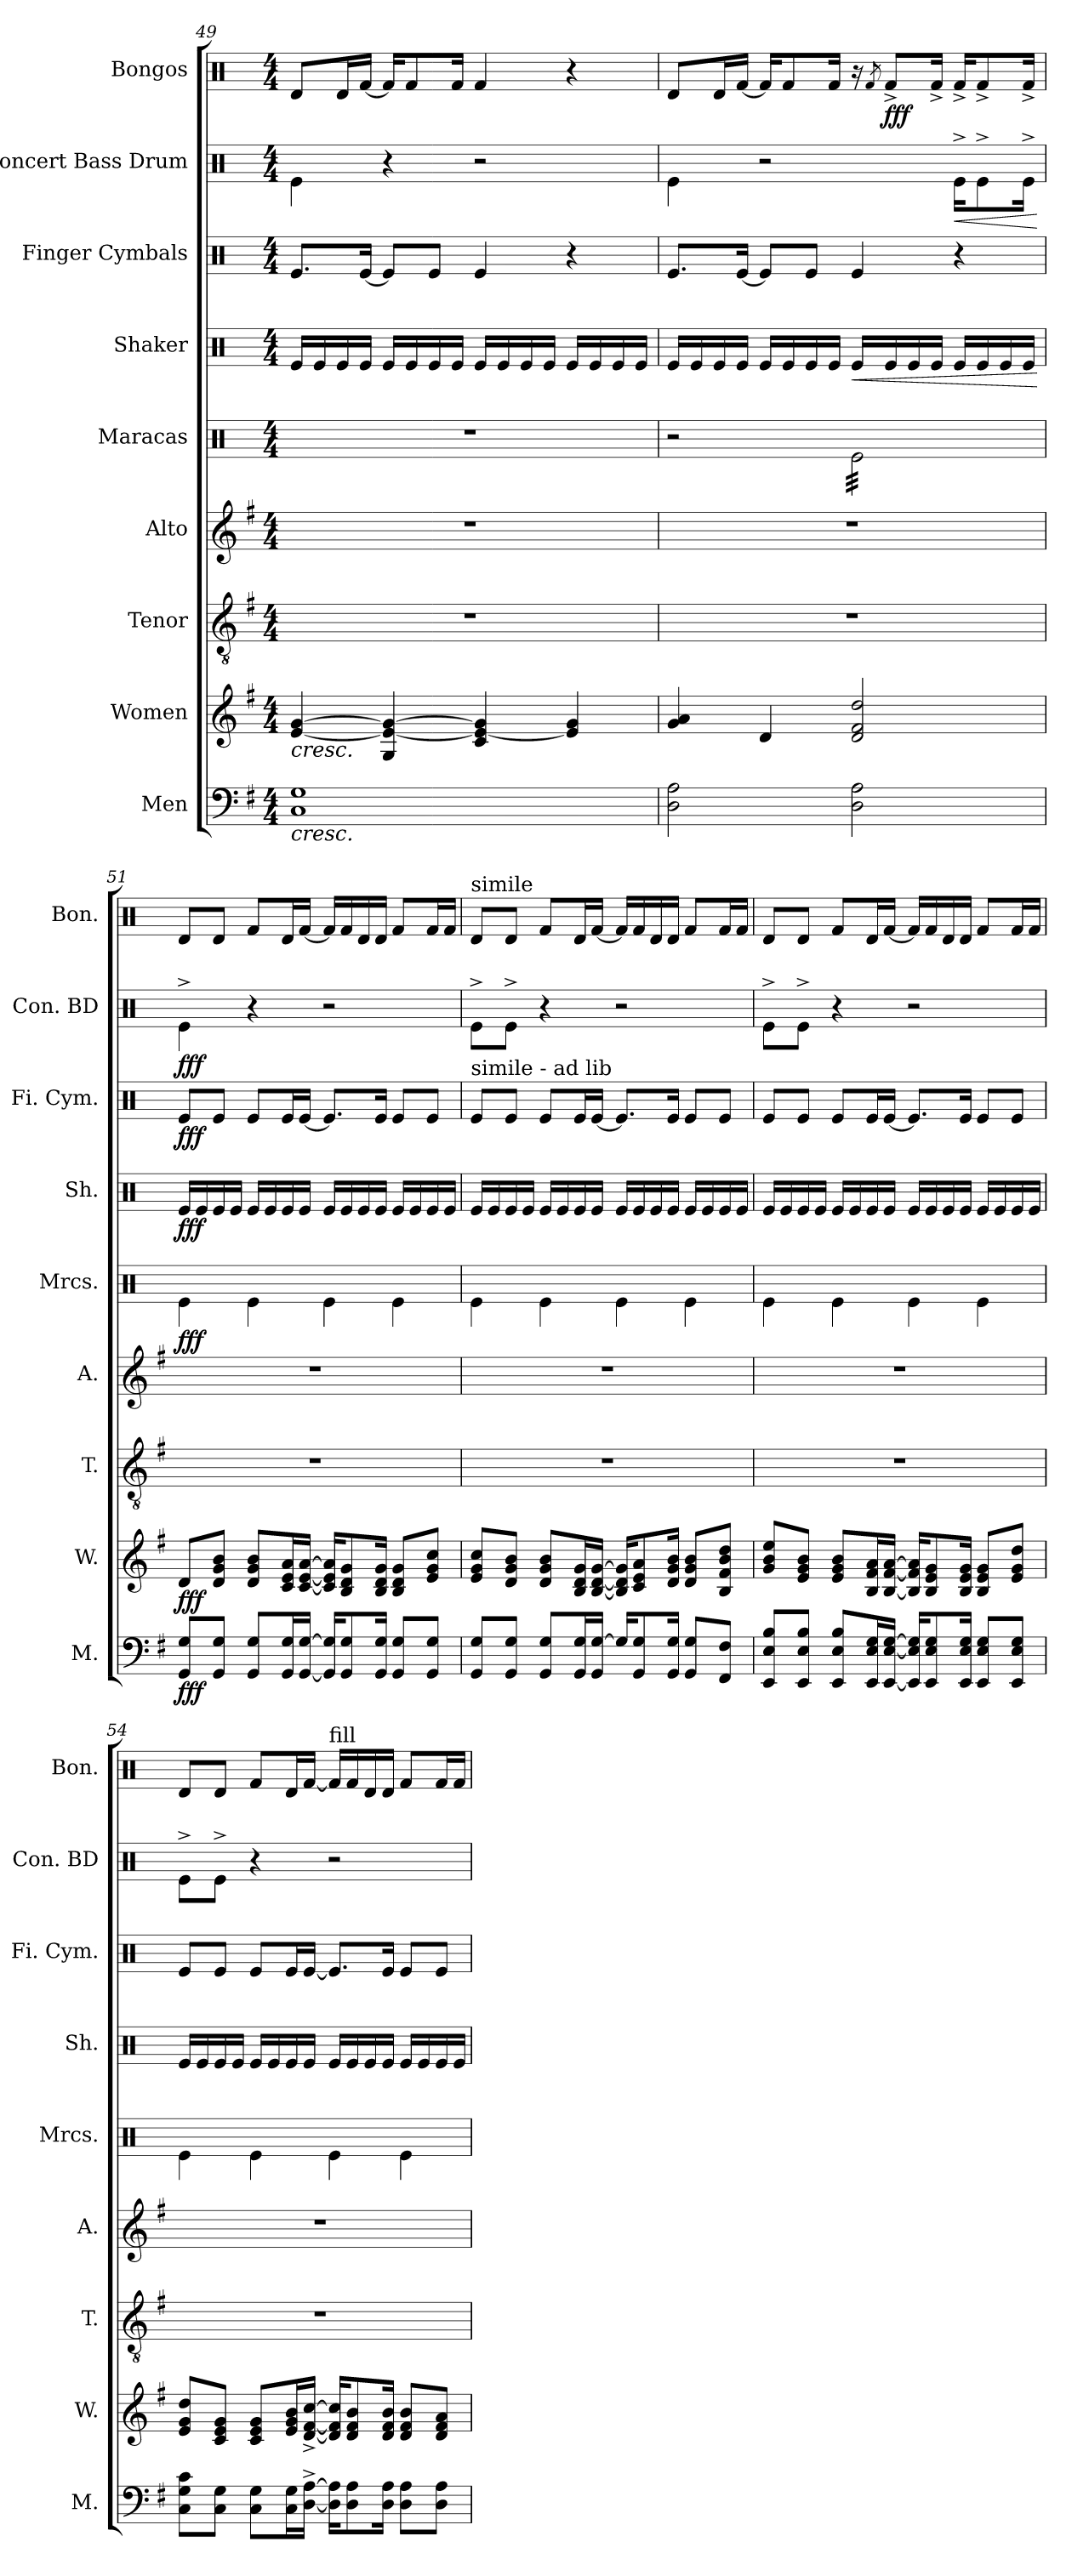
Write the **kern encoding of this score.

**kern	**dynam	**kern	**dynam	**kern	**kern	**kern	**dynam	**kern	**dynam	**kern	**dynam	**kern	**dynam	**kern	**dynam
*part9	*part9	*part8	*part8	*part7	*part6	*part5	*part5	*part4	*part4	*part3	*part3	*part2	*part2	*part1	*part1
*staff9	*staff9	*staff8	*staff8	*staff7	*staff6	*staff5	*staff5	*staff4	*staff4	*staff3	*staff3	*staff2	*staff2	*staff1	*staff1
*I"Men	*	*I"Women	*	*I"Tenor	*I"Alto	*I"Maracas	*	*I"Shaker	*	*I"Finger Cymbals	*	*I"Concert Bass Drum	*	*I"Bongos	*
*I'M.	*	*I'W.	*	*I'T.	*I'A.	*I'Mrcs.	*	*I'Sh.	*	*I'Fi. Cym.	*	*I'Con. BD	*	*I'Bon.	*
*clefF4	*	*clefG2	*	*clefGv2	*clefG2	*clefX	*	*clefX	*	*clefX	*	*clefX	*	*clefX	*
*k[f#]	*	*k[f#]	*	*k[f#]	*k[f#]	*k[]	*	*k[]	*	*k[]	*	*k[]	*	*k[]	*
*M4/4	*	*M4/4	*	*M4/4	*M4/4	*M4/4	*	*M4/4	*	*M4/4	*	*M4/4	*	*M4/4	*
=49	=49	=49	=49	=49	=49	=49	=49	=49	=49	=49	=49	=49	=49	=49	=49
!	!	!LO:TX:b:i:t=cresc.	!	!	!	!	!	!	!	!	!	!	!	!	!
!LO:TX:b:i:t=cresc.	!	!	!	!	!	!	!	!	!	!	!	!	!	!	!
1C 1G	.	[4e/ [4g/	.	1r	1r	1r	.	16Re/LL	.	8.Re/L	.	4Re\	.	8Rd/L	.
.	.	.	.	.	.	.	.	16Re/	.	.	.	.	.	.	.
.	.	.	.	.	.	.	.	16Re/	.	.	.	.	.	16Rd/L	.
.	.	.	.	.	.	.	.	16Re/JJ	.	[16Re/Jk	.	.	.	[16Rf/JJ	.
.	.	4G/ 4e/_ 4g/_	.	.	.	.	.	16Re/LL	.	8Re/L]	.	4r	.	16Rf/KL]	.
.	.	.	.	.	.	.	.	16Re/	.	.	.	.	.	8Rf/	.
.	.	.	.	.	.	.	.	16Re/	.	8Re/J	.	.	.	.	.
.	.	.	.	.	.	.	.	16Re/JJ	.	.	.	.	.	16Rf/Jk	.
.	.	4c/ 4e/_ 4g/]	.	.	.	.	.	16Re/LL	.	4Re/	.	2r	.	4Rf/	.
.	.	.	.	.	.	.	.	16Re/	.	.	.	.	.	.	.
.	.	.	.	.	.	.	.	16Re/	.	.	.	.	.	.	.
.	.	.	.	.	.	.	.	16Re/JJ	.	.	.	.	.	.	.
.	.	4e/] 4g/	.	.	.	.	.	16Re/LL	.	4r	.	.	.	4r	.
.	.	.	.	.	.	.	.	16Re/	.	.	.	.	.	.	.
.	.	.	.	.	.	.	.	16Re/	.	.	.	.	.	.	.
.	.	.	.	.	.	.	.	16Re/JJ	.	.	.	.	.	.	.
!!LO:PB:g=z
=50	=50	=50	=50	=50	=50	=50	=50	=50	=50	=50	=50	=50	=50	=50	=50
2D\ 2A\	.	4g/ 4a/	.	1r	1r	2r	.	16Re/LL	.	8.Re/L	.	4Re\	.	8Rd/L	.
.	.	.	.	.	.	.	.	16Re/	.	.	.	.	.	.	.
.	.	.	.	.	.	.	.	16Re/	.	.	.	.	.	16Rd/L	.
.	.	.	.	.	.	.	.	16Re/JJ	.	[16Re/Jk	.	.	.	[16Rf/JJ	.
.	.	4d/	.	.	.	.	.	16Re/LL	.	8Re/L]	.	2r	.	16Rf/KL]	.
.	.	.	.	.	.	.	.	16Re/	.	.	.	.	.	8Rf/	.
.	.	.	.	.	.	.	.	16Re/	.	8Re/J	.	.	.	.	.
.	.	.	.	.	.	.	.	16Re/JJ	.	.	.	.	.	16Rf/Jk	.
!	!	!	!	!	!	!	!	!	!LO:HP:b	!	!	!	!	!	!
*	*	*	*	*	*	*tremolo	*	*	*	*	*	*	*	*	*
2D\ 2A\	.	2d/ 2f#/ 2dd/	.	.	.	32Re\LLL	.	16Re/LL	<	4Re/	.	.	.	16r	.
.	.	.	.	.	.	32Re\	.	.	.	.	.	.	.	.	.
.	.	.	.	.	.	.	.	.	.	.	.	.	.	8qRf/	.
!	!	!	!	!	!	!	!	!	!	!	!	!	!	!	!LO:DY:b
.	.	.	.	.	.	32Re\	.	16Re/	.	.	.	.	.	8Rf^/L	fff
.	.	.	.	.	.	32Re\	.	.	.	.	.	.	.	.	.
.	.	.	.	.	.	32Re\	.	16Re/	.	.	.	.	.	.	.
.	.	.	.	.	.	32Re\	.	.	.	.	.	.	.	.	.
.	.	.	.	.	.	32Re\	.	16Re/JJ	.	.	.	.	.	16Rf^/Jk	.
.	.	.	.	.	.	32Re\	.	.	.	.	.	.	.	.	.
!	!	!	!	!	!	!	!	!	!	!	!	!	!LO:HP:b	!	!
.	.	.	.	.	.	32Re\	.	16Re/LL	.	4r	.	16Re^\KL	<	16Rf^/KL	.
.	.	.	.	.	.	32Re\	.	.	.	.	.	.	.	.	.
.	.	.	.	.	.	32Re\	.	16Re/	.	.	.	8Re^\	.	8Rf^/	.
.	.	.	.	.	.	32Re\	.	.	.	.	.	.	.	.	.
.	.	.	.	.	.	32Re\	.	16Re/	.	.	.	.	.	.	.
.	.	.	.	.	.	32Re\	.	.	.	.	.	.	.	.	.
.	.	.	.	.	.	32Re\	.	16Re/JJ	.	.	.	16Re^\Jk	.	16Rf^/Jk	.
.	.	.	.	.	.	32Re\JJJ	.	.	.	.	.	.	.	.	.
*	*	*	*	*	*	*Xtremolo	*	*	*	*	*	*	*	*	*
.	.	.	.	.	.	.	.	.	[	.	.	.	[	.	.
=51	=51	=51	=51	=51	=51	=51	=51	=51	=51	=51	=51	=51	=51	=51	=51
!	!LO:DY:b	!	!LO:DY:b	!	!	!	!LO:DY:b	!	!LO:DY:b	!	!LO:DY:b	!	!LO:DY:b	!	!
8GG/ 8G/L	fff	8d/L	fff	1r	1r	4Re\	fff	16Re/LL	fff	8Re/L	fff	4Re^\	fff	8Rd/L	.
.	.	.	.	.	.	.	.	16Re/	.	.	.	.	.	.	.
8GG/ 8G/J	.	8d/ 8g/ 8b/J	.	.	.	.	.	16Re/	.	8Re/J	.	.	.	8Rd/J	.
.	.	.	.	.	.	.	.	16Re/JJ	.	.	.	.	.	.	.
8GG/ 8G/L	.	8d/ 8g/ 8b/L	.	.	.	4Re\	.	16Re/LL	.	8Re/L	.	4r	.	8Rf/L	.
.	.	.	.	.	.	.	.	16Re/	.	.	.	.	.	.	.
16GG/ 16G/L	.	16c/ 16e/ 16a/L	.	.	.	.	.	16Re/	.	16Re/L	.	.	.	16Rd/L	.
[16GG/ [16G/JJ	.	[16c/ [16e/ [16a/JJ	.	.	.	.	.	16Re/JJ	.	[16Re/JJ	.	.	.	[16Rf/JJ	.
16GG/] 16G/]KL	.	16c/] 16e/] 16a/]KL	.	.	.	4Re\	.	16Re/LL	.	8.Re/L]	.	2r	.	16Rf/LL]	.
8GG/ 8G/	.	8B/ 8d/ 8g/	.	.	.	.	.	16Re/	.	.	.	.	.	16Rf/	.
.	.	.	.	.	.	.	.	16Re/	.	.	.	.	.	16Rd/	.
16GG/ 16G/Jk	.	16B/ 16d/ 16g/Jk	.	.	.	.	.	16Re/JJ	.	16Re/Jk	.	.	.	16Rd/JJ	.
8GG/ 8G/L	.	8B/ 8d/ 8g/L	.	.	.	4Re\	.	16Re/LL	.	8Re/L	.	.	.	8Rf/L	.
.	.	.	.	.	.	.	.	16Re/	.	.	.	.	.	.	.
8GG/ 8G/J	.	8e/ 8g/ 8cc/J	.	.	.	.	.	16Re/	.	8Re/J	.	.	.	16Rf/L	.
.	.	.	.	.	.	.	.	16Re/JJ	.	.	.	.	.	16Rf/JJ	.
!!LO:PB:g=z
=52	=52	=52	=52	=52	=52	=52	=52	=52	=52	=52	=52	=52	=52	=52	=52
!	!	!	!	!	!	!	!	!	!	!	!	!	!	!LO:TX:a:t=simile	!
!	!	!	!	!	!	!	!	!	!	!LO:TX:a:t=simile - ad lib	!	!	!	!	!
8GG/ 8G/L	.	8e/ 8g/ 8cc/L	.	1r	1r	4Re\	.	16Re/LL	.	8Re/L	.	8Re^\L	.	8Rd/L	.
.	.	.	.	.	.	.	.	16Re/	.	.	.	.	.	.	.
8GG/ 8G/J	.	8d/ 8g/ 8b/J	.	.	.	.	.	16Re/	.	8Re/J	.	8Re^\J	.	8Rd/J	.
.	.	.	.	.	.	.	.	16Re/JJ	.	.	.	.	.	.	.
8GG/ 8G/L	.	8d/ 8g/ 8b/L	.	.	.	4Re\	.	16Re/LL	.	8Re/L	.	4r	.	8Rf/L	.
.	.	.	.	.	.	.	.	16Re/	.	.	.	.	.	.	.
16GG/ 16G/L	.	16B/ 16d/ 16g/L	.	.	.	.	.	16Re/	.	16Re/L	.	.	.	16Rd/L	.
16GG/ [16G/JJ	.	[16B/ [16d/ [16g/JJ	.	.	.	.	.	16Re/JJ	.	[16Re/JJ	.	.	.	[16Rf/JJ	.
16G/KL]	.	16B/] 16d/] 16g/]KL	.	.	.	4Re\	.	16Re/LL	.	8.Re/L]	.	2r	.	16Rf/LL]	.
8GG/ 8G/	.	8c/ 8e/ 8a/	.	.	.	.	.	16Re/	.	.	.	.	.	16Rf/	.
.	.	.	.	.	.	.	.	16Re/	.	.	.	.	.	16Rd/	.
16GG/ 16G/Jk	.	16d/ 16g/ 16b/Jk	.	.	.	.	.	16Re/JJ	.	16Re/Jk	.	.	.	16Rd/JJ	.
8GG/ 8G/L	.	8d/ 8g/ 8b/L	.	.	.	4Re\	.	16Re/LL	.	8Re/L	.	.	.	8Rf/L	.
.	.	.	.	.	.	.	.	16Re/	.	.	.	.	.	.	.
8FF#/ 8F#/J	.	8B/ 8f#/ 8b/ 8dd/J	.	.	.	.	.	16Re/	.	8Re/J	.	.	.	16Rf/L	.
.	.	.	.	.	.	.	.	16Re/JJ	.	.	.	.	.	16Rf/JJ	.
=53	=53	=53	=53	=53	=53	=53	=53	=53	=53	=53	=53	=53	=53	=53	=53
8EE/ 8E/ 8B/L	.	8g/ 8b/ 8ee/L	.	1r	1r	4Re\	.	16Re/LL	.	8Re/L	.	8Re^\L	.	8Rd/L	.
.	.	.	.	.	.	.	.	16Re/	.	.	.	.	.	.	.
8EE/ 8E/ 8B/J	.	8e/ 8g/ 8b/J	.	.	.	.	.	16Re/	.	8Re/J	.	8Re^\J	.	8Rd/J	.
.	.	.	.	.	.	.	.	16Re/JJ	.	.	.	.	.	.	.
8EE/ 8E/ 8B/L	.	8e/ 8g/ 8b/L	.	.	.	4Re\	.	16Re/LL	.	8Re/L	.	4r	.	8Rf/L	.
.	.	.	.	.	.	.	.	16Re/	.	.	.	.	.	.	.
16EE/ 16E/ 16G/L	.	16B/ 16f#/ 16a/L	.	.	.	.	.	16Re/	.	16Re/L	.	.	.	16Rd/L	.
[16EE/ [16E/ [16G/JJ	.	[16B/ [16f#/ [16a/JJ	.	.	.	.	.	16Re/JJ	.	[16Re/JJ	.	.	.	[16Rf/JJ	.
16EE/] 16E/] 16G/]KL	.	16B/] 16f#/] 16a/]KL	.	.	.	4Re\	.	16Re/LL	.	8.Re/L]	.	2r	.	16Rf/LL]	.
8EE/ 8E/ 8G/	.	8B/ 8e/ 8g/	.	.	.	.	.	16Re/	.	.	.	.	.	16Rf/	.
.	.	.	.	.	.	.	.	16Re/	.	.	.	.	.	16Rd/	.
16EE/ 16E/ 16G/Jk	.	16B/ 16e/ 16g/Jk	.	.	.	.	.	16Re/JJ	.	16Re/Jk	.	.	.	16Rd/JJ	.
8EE/ 8E/ 8G/L	.	8B/ 8e/ 8g/L	.	.	.	4Re\	.	16Re/LL	.	8Re/L	.	.	.	8Rf/L	.
.	.	.	.	.	.	.	.	16Re/	.	.	.	.	.	.	.
8EE/ 8E/ 8G/J	.	8e/ 8g/ 8dd/J	.	.	.	.	.	16Re/	.	8Re/J	.	.	.	16Rf/L	.
.	.	.	.	.	.	.	.	16Re/JJ	.	.	.	.	.	16Rf/JJ	.
!!LO:PB:g=z
=54	=54	=54	=54	=54	=54	=54	=54	=54	=54	=54	=54	=54	=54	=54	=54
8C\ 8G\ 8c\L	.	8e/ 8g/ 8dd/L	.	1r	1r	4Re\	.	16Re/LL	.	8Re/L	.	8Re^\L	.	8Rd/L	.
.	.	.	.	.	.	.	.	16Re/	.	.	.	.	.	.	.
8C\ 8G\J	.	8c/ 8e/ 8g/J	.	.	.	.	.	16Re/	.	8Re/J	.	8Re^\J	.	8Rd/J	.
.	.	.	.	.	.	.	.	16Re/JJ	.	.	.	.	.	.	.
8C\ 8G\L	.	8c/ 8e/ 8g/L	.	.	.	4Re\	.	16Re/LL	.	8Re/L	.	4r	.	8Rf/L	.
.	.	.	.	.	.	.	.	16Re/	.	.	.	.	.	.	.
16C\ 16G\L	.	16e/ 16g/ 16b/L	.	.	.	.	.	16Re/	.	16Re/L	.	.	.	16Rd/L	.
[16D\^ [16A\^JJ	.	[16d/^ [16f#/^ [16cc/^JJ	.	.	.	.	.	16Re/JJ	.	[16Re/JJ	.	.	.	[16Rf/JJ	.
!	!	!	!	!	!	!	!	!	!	!	!	!	!	!LO:TX:a:t=fill	!
16D\] 16A\]KL	.	16d/] 16f#/] 16cc/]KL	.	.	.	4Re\	.	16Re/LL	.	8.Re/L]	.	2r	.	16Rf/LL]	.
8D\ 8A\	.	8d/ 8f#/ 8b/	.	.	.	.	.	16Re/	.	.	.	.	.	16Rf/	.
.	.	.	.	.	.	.	.	16Re/	.	.	.	.	.	16Rd/	.
16D\ 16A\Jk	.	16d/ 16f#/ 16b/Jk	.	.	.	.	.	16Re/JJ	.	16Re/Jk	.	.	.	16Rd/JJ	.
8D\ 8A\L	.	8d/ 8f#/ 8b/L	.	.	.	4Re\	.	16Re/LL	.	8Re/L	.	.	.	8Rf/L	.
.	.	.	.	.	.	.	.	16Re/	.	.	.	.	.	.	.
8D\ 8A\J	.	8d/ 8f#/ 8a/J	.	.	.	.	.	16Re/	.	8Re/J	.	.	.	16Rf/L	.
.	.	.	.	.	.	.	.	16Re/JJ	.	.	.	.	.	16Rf/JJ	.
=	=	=	=	=	=	=	=	=	=	=	=	=	=	=	=
*-	*-	*-	*-	*-	*-	*-	*-	*-	*-	*-	*-	*-	*-	*-	*-
